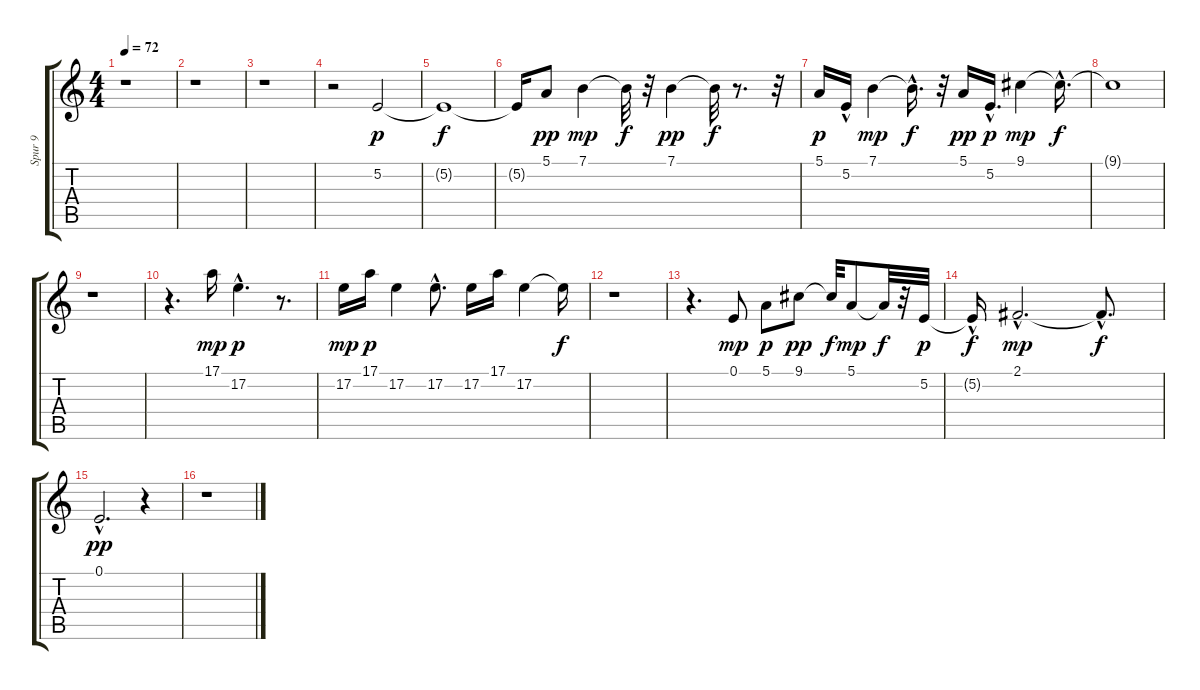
\track ("Spur 9" "Spur 9") {instrument sopranosax}
\staff {score tabs}
\tuning (E4 B3 G3 D3 A2 E2) {hide}
\ts (4 4)
\tempo 72
\clef g2
\ks c
r.1{dy p instrument sopranosax} |
r.1 |
r.1 |
r.2 5.2.2 |
5.2{t}.1{dy f} |
5.2{t}.16 5.1.8{dy pp} 7.1.4{dy mp} 7.1{t}.32{dy f} r.32 7.1.4{dy pp} 7.1{t}.32{dy f} r.8{d} r.32 |
5.1.16{dy p} 5.2{hac}.16 7.1.4{dy mp} 7.1{hac t}.16{d dy f} r.32 5.1.16{dy pp} 5.2{hac}.16{d dy p} 9.1.4{dy mp} 9.1{hac t}.16{d dy f} |
9.1{t}.1 |
r.1 |
r.4{d} 17.1.16{dy mp} 17.2{hac}.4{d dy p} r.8{d} |
17.2.16{dy mp} 17.1.16{dy p} 17.2.4 17.2{hac}.8{d} 17.2.16 17.1.16 17.2.4 17.2{t}.16{dy f} |
r.1 |
r.4{d} 0.1.8{dy mp} 5.1.8{dy p} 9.1.8{dy pp} 9.1{t}.32{dy f} 5.1.8{dy mp} 5.1{t}.32{dy f} r.32 5.2.32{dy p} |
5.2{hac t}.16{dy f} 2.1{hac}.2{d dy mp} 2.1{hac t}.8{d dy f} |
0.1{hac}.2{d dy pp} r.4 |
r.1
